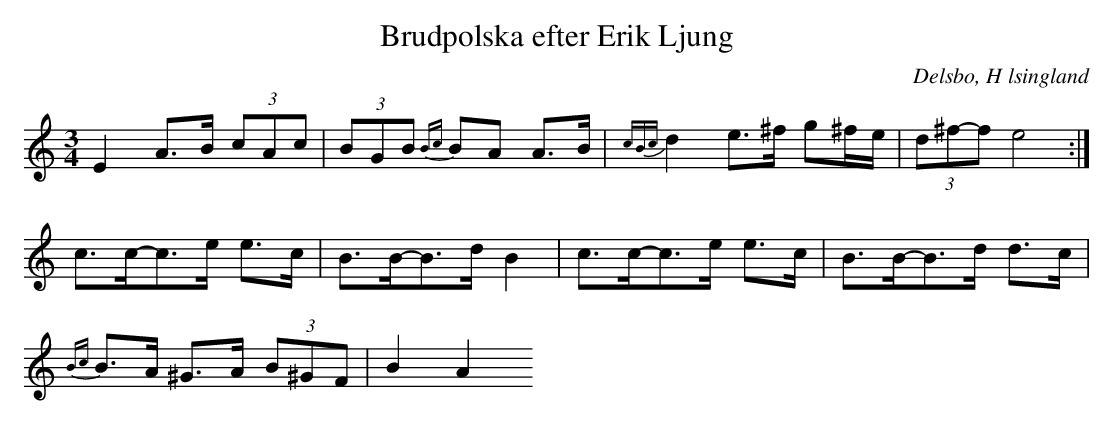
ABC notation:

X:1
T: Brudpolska efter Erik Ljung
O: Delsbo, H lsingland
M: 3/4
L: 1/8
K: Am
E2 A>B (3cAc| (3BGB {Bc}BA A>B|{cBc}d2 e>^f g^f/e/|(3d^f-f e4 :|
c>c-c>e e>c|B>B-B>d B2|c>c-c>e e>c|B>B-B>d d>c|
{Bc}B>A ^G>A (3B^GF|(3B2A2
